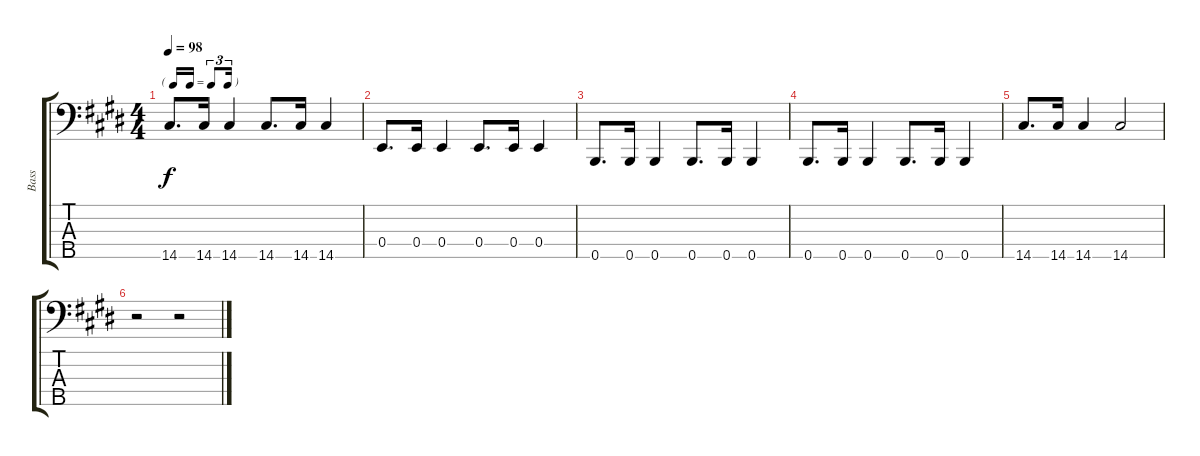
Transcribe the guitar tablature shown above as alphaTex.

\track ("Bass" "Bass") {instrument electricbassfinger}
\staff {score tabs}
\tuning (G2 D2 A1 E1 B0) {hide}
\ts (4 4)
\tf triplet16th
\tempo 98
\clef f4
\ks e
14.5.8{d dy f} 14.5.16 14.5.4 14.5.8{d} 14.5.16 14.5.4 |
0.4.8{d} 0.4.16 0.4.4 0.4.8{d} 0.4.16 0.4.4 |
0.5.8{d} 0.5.16 0.5.4 0.5.8{d} 0.5.16 0.5.4 |
0.5.8{d} 0.5.16 0.5.4 0.5.8{d} 0.5.16 0.5.4 |
14.5.8{d} 14.5.16 14.5.4 14.5.2 |
r.2 r.2
